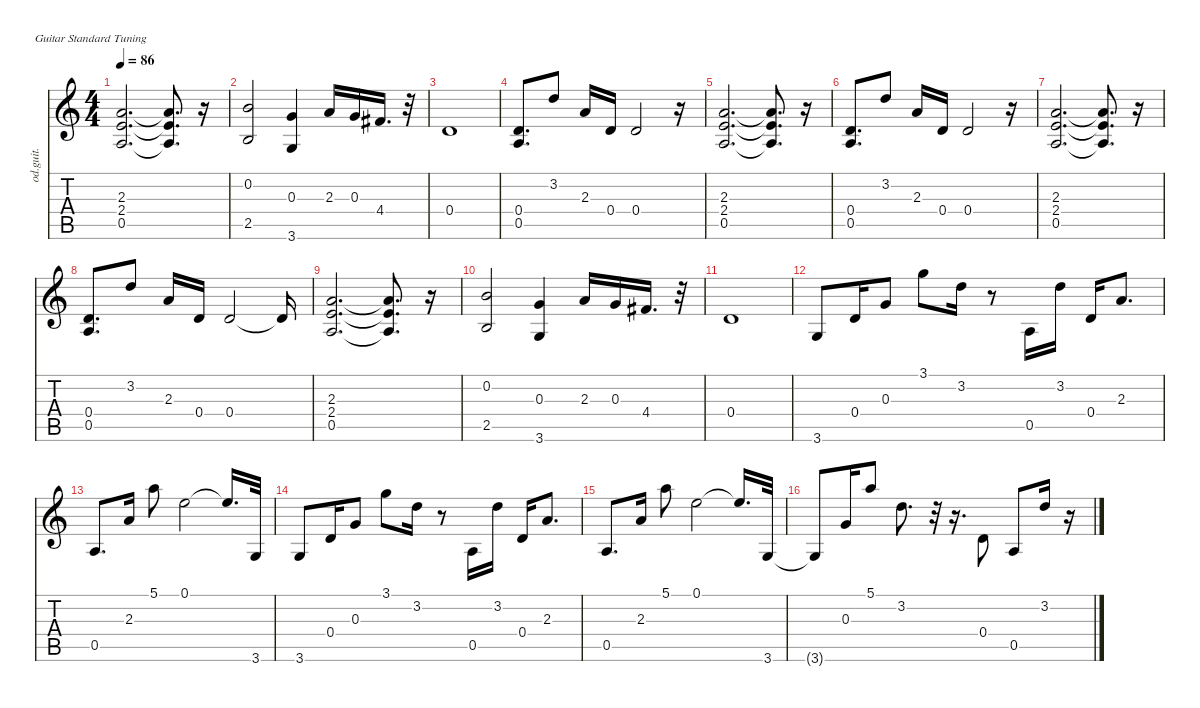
\defaultSystemsLayout 4
\hideDynamics
\bracketExtendMode nobrackets
\otherSystemsTrackNameOrientation horizontal
\track ("Joe, again" "od.guit.") {instrument overdrivenguitar}
\staff {score tabs}
\tuning (E4 B3 G3 D3 A2 E2)
\ts (4 4)
\tempo 86
\clef g2
\ks c
(2.3 2.4 0.5).2{d dy f beam Up} (2.3{t} 2.4{t} 0.5{t}).8{d beam Up} r.16{beam Up} |
(0.2 2.5).2{dy fff beam Up} (0.3 3.6).4{dy ff beam Up} 2.3.16{beam Up} 0.3.16{dy f beam Up} 4.4{acc #}.16{d beam Up} r.32{beam Up} |
0.4.1{beam Up} |
(0.4 0.5).8{d beam Up} 3.2.8{dy ff beam Up} 2.3.16{beam Up} 0.4.16{dy f beam Up} 0.4.2{beam Up} r.16{beam Up} |
(2.3 2.4 0.5).2{d beam Up} (2.3{t} 2.4{t} 0.5{t}).8{d beam Up} r.16{beam Up} |
(0.4 0.5).8{d beam Up} 3.2.8{dy ff beam Up} 2.3.16{beam Up} 0.4.16{dy f beam Up} 0.4.2{beam Up} r.16{beam Up} |
(2.3 2.4 0.5).2{d beam Up} (2.3{t} 2.4{t} 0.5{t}).8{d beam Up} r.16{beam Up} |
(0.4 0.5).8{d beam Up} 3.2.8{dy ff beam Up} 2.3.16{beam Up} 0.4.16{dy f beam Up} 0.4.2{beam Up} 0.4{t}.16{beam Up} |
(2.3 2.4 0.5).2{d beam Up} (2.3{t} 2.4{t} 0.5{t}).8{d beam Up} r.16{beam Up} |
(0.2 2.5).2{dy fff beam Up} (0.3 3.6).4{dy ff beam Up} 2.3.16{beam Up} 0.3.16{dy f beam Up} 4.4{acc #}.16{d beam Up} r.32{beam Up} |
0.4.1{beam Up} |
3.6.8{beam Up} 0.4.16{dy mp beam Up} 0.3.8{dy mf beam Up} 3.1.8{dy f beam Down} 3.2.16{dy mf beam Down} r.8{beam Down} 0.5.16{beam Up} 3.2.16{dy f beam Up} 0.4.16{dy mf beam Up} 2.3.8{d dy ff beam Up} |
0.5.8{d dy mp beam Up} 2.3.16{dy f beam Up} 5.1.8{dy mf beam Down} 0.1.2{dy f beam Down} 0.1{t}.16{d beam Up} 3.6.32{dy ff beam Up} |
3.6.8{dy f beam Up} 0.4.16{dy mp beam Up} 0.3.8{dy mf beam Up} 3.1.8{dy f beam Down} 3.2.16{dy mf beam Down} r.8{beam Down} 0.5.16{beam Up} 3.2.16{dy f beam Up} 0.4.16{dy mf beam Up} 2.3.8{d dy ff beam Up} |
0.5.8{d dy mp beam Up} 2.3.16{dy f beam Up} 5.1.8{dy mf beam Down} 0.1.2{dy f beam Down} 0.1{t}.16{d beam Up} 3.6.32{dy ff beam Up} |
3.6{t}.8{dy f beam Up} 0.3.16{beam Up} 5.1.8{beam Up} 3.2.8{d dy mf beam Down} r.32{beam Down} r.16{d beam Down} 0.4.8{dy f beam Up} 0.5.8{dy mf beam Up} 3.2.16{dy ppp beam Up} r.16{beam Up}
